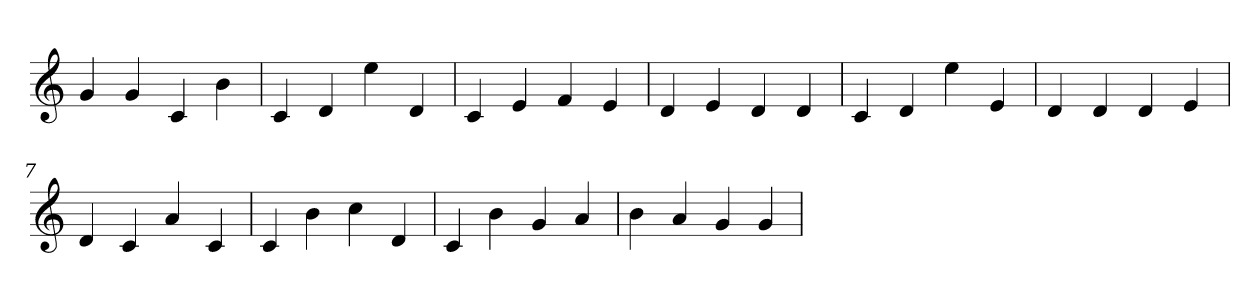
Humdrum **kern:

**kern
*part1
*staff1
*clefG2
=1
4g
4g
4c
4b
=2
4c
4d
4ee
4d
=3
4c
4e
4f
4e
=4
4d
4e
4d
4d
=5
4c
4d
4ee
4e
=6
4d
4d
4d
4e
=7
4d
4c
4a
4c
=8
4c
4b
4cc
4d
=9
4c
4b
4g
4a
=10
4b
4a
4g
4g
=
*-
